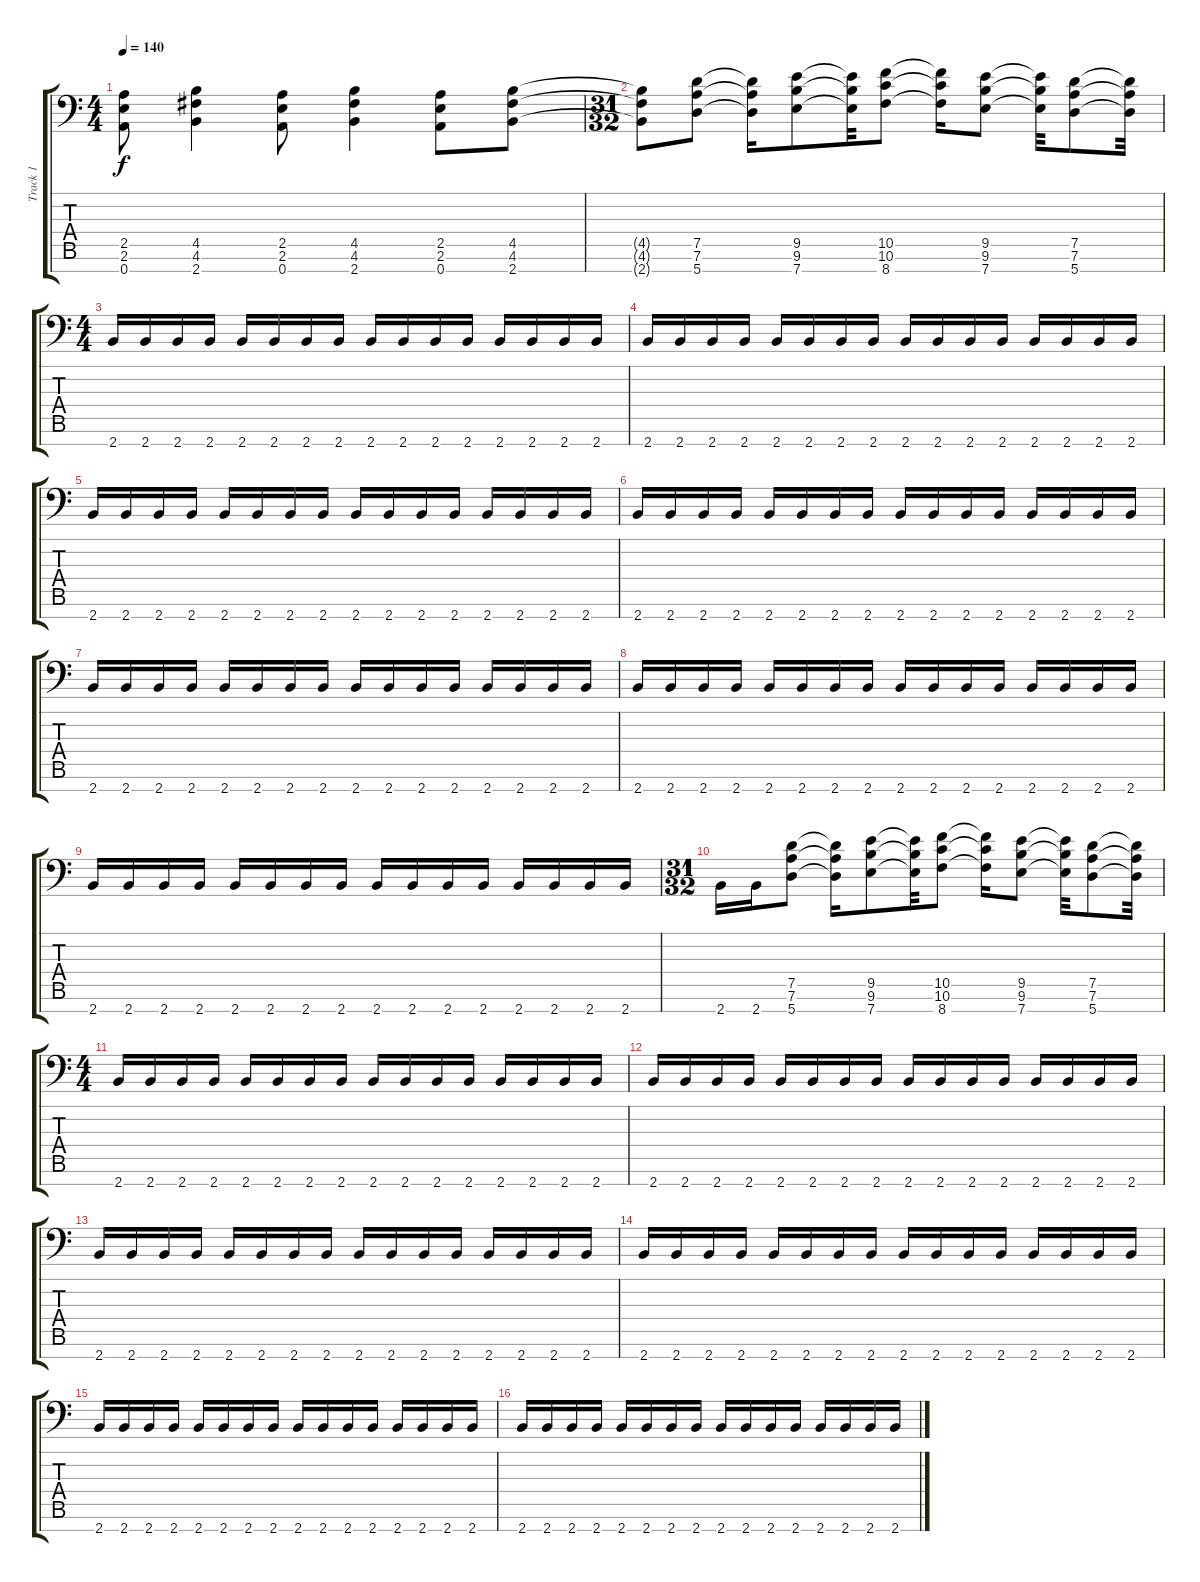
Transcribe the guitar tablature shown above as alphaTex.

\track ("Track 1" "Track 1") {instrument distortionguitar}
\staff {score tabs}
\tuning (D4 A3 F3 C3 G2 D2 A1) {hide}
\ts (4 4)
\tempo 140
\clef f4
\ks c
(2.5 2.6 0.7).8{dy f} (4.5 4.6 2.7).4 (2.5 2.6 0.7).8 (4.5 4.6 2.7).4 (2.5 2.6 0.7).8 (4.5 4.6 2.7).8 |
\ts (31 32)
(4.5{t} 4.6{t} 2.7{t}).8 (7.5 7.6 5.7).8 (7.5{t} 7.6{t} 5.7{t}).16 (9.5 9.6 7.7).8 (9.5{t} 9.6{t} 7.7{t}).32 (10.5 10.6 8.7).8 (10.5{t} 10.6{t} 8.7{t}).16 (9.5 9.6 7.7).8 (9.5{t} 9.6{t} 7.7{t}).32 (7.5 7.6 5.7).8 (7.5{t} 7.6{t} 5.7{t}).32 |
\ts (4 4)
2.7.16 2.7.16 2.7.16 2.7.16 2.7.16 2.7.16 2.7.16 2.7.16 2.7.16 2.7.16 2.7.16 2.7.16 2.7.16 2.7.16 2.7.16 2.7.16 |
2.7.16 2.7.16 2.7.16 2.7.16 2.7.16 2.7.16 2.7.16 2.7.16 2.7.16 2.7.16 2.7.16 2.7.16 2.7.16 2.7.16 2.7.16 2.7.16 |
2.7.16 2.7.16 2.7.16 2.7.16 2.7.16 2.7.16 2.7.16 2.7.16 2.7.16 2.7.16 2.7.16 2.7.16 2.7.16 2.7.16 2.7.16 2.7.16 |
2.7.16 2.7.16 2.7.16 2.7.16 2.7.16 2.7.16 2.7.16 2.7.16 2.7.16 2.7.16 2.7.16 2.7.16 2.7.16 2.7.16 2.7.16 2.7.16 |
2.7.16 2.7.16 2.7.16 2.7.16 2.7.16 2.7.16 2.7.16 2.7.16 2.7.16 2.7.16 2.7.16 2.7.16 2.7.16 2.7.16 2.7.16 2.7.16 |
2.7.16 2.7.16 2.7.16 2.7.16 2.7.16 2.7.16 2.7.16 2.7.16 2.7.16 2.7.16 2.7.16 2.7.16 2.7.16 2.7.16 2.7.16 2.7.16 |
2.7.16 2.7.16 2.7.16 2.7.16 2.7.16 2.7.16 2.7.16 2.7.16 2.7.16 2.7.16 2.7.16 2.7.16 2.7.16 2.7.16 2.7.16 2.7.16 |
\ts (31 32)
2.7.16 2.7.16 (7.5 7.6 5.7).8 (7.5{t} 7.6{t} 5.7{t}).16 (9.5 9.6 7.7).8 (9.5{t} 9.6{t} 7.7{t}).32 (10.5 10.6 8.7).8 (10.5{t} 10.6{t} 8.7{t}).16 (9.5 9.6 7.7).8 (9.5{t} 9.6{t} 7.7{t}).32 (7.5 7.6 5.7).8 (7.5{t} 7.6{t} 5.7{t}).32 |
\ts (4 4)
2.7.16 2.7.16 2.7.16 2.7.16 2.7.16 2.7.16 2.7.16 2.7.16 2.7.16 2.7.16 2.7.16 2.7.16 2.7.16 2.7.16 2.7.16 2.7.16 |
2.7.16 2.7.16 2.7.16 2.7.16 2.7.16 2.7.16 2.7.16 2.7.16 2.7.16 2.7.16 2.7.16 2.7.16 2.7.16 2.7.16 2.7.16 2.7.16 |
2.7.16 2.7.16 2.7.16 2.7.16 2.7.16 2.7.16 2.7.16 2.7.16 2.7.16 2.7.16 2.7.16 2.7.16 2.7.16 2.7.16 2.7.16 2.7.16 |
2.7.16 2.7.16 2.7.16 2.7.16 2.7.16 2.7.16 2.7.16 2.7.16 2.7.16 2.7.16 2.7.16 2.7.16 2.7.16 2.7.16 2.7.16 2.7.16 |
2.7.16 2.7.16 2.7.16 2.7.16 2.7.16 2.7.16 2.7.16 2.7.16 2.7.16 2.7.16 2.7.16 2.7.16 2.7.16 2.7.16 2.7.16 2.7.16 |
2.7.16 2.7.16 2.7.16 2.7.16 2.7.16 2.7.16 2.7.16 2.7.16 2.7.16 2.7.16 2.7.16 2.7.16 2.7.16 2.7.16 2.7.16 2.7.16
